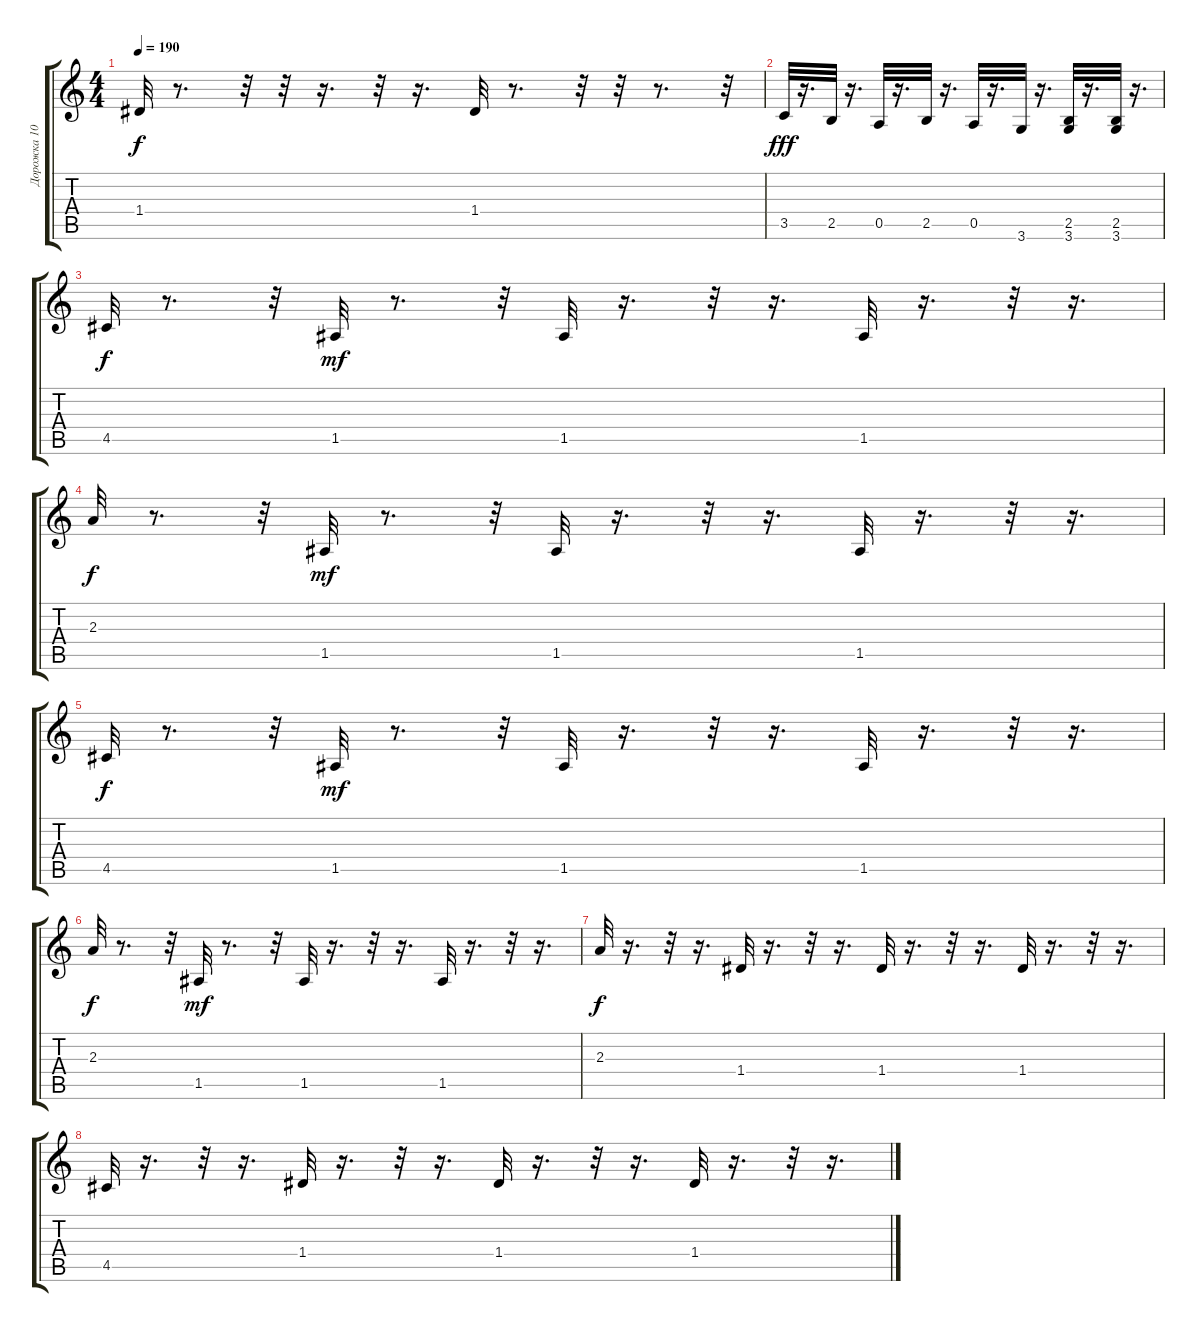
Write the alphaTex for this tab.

\track ("Дорожка 10" "Дорожка 10") {instrument acousticguitarnylon}
\staff {score tabs}
\tuning (E4 B3 G3 D3 A2 E2) {hide}
\ts (4 4)
\tempo 190
\clef g2
\ks c
1.4.32{dy f} r.8{d} r.32 r.32 r.16{d} r.32 r.16{d} 1.4.32 r.8{d} r.32 r.32 r.8{d} r.32 |
3.5.32{dy fff} r.16{d} 2.5.32 r.16{d} 0.5.32 r.16{d} 2.5.32 r.16{d} 0.5.32 r.16{d} 3.6.32 r.16{d} (2.5 3.6).32 r.16{d} (2.5 3.6).32 r.16{d} |
4.5.32{dy f} r.8{d} r.32 1.5.32{dy mf} r.8{d} r.32 1.5.32 r.16{d} r.32 r.16{d} 1.5.32 r.16{d} r.32 r.16{d} |
2.3.32{dy f} r.8{d} r.32 1.5.32{dy mf} r.8{d} r.32 1.5.32 r.16{d} r.32 r.16{d} 1.5.32 r.16{d} r.32 r.16{d} |
4.5.32{dy f} r.8{d} r.32 1.5.32{dy mf} r.8{d} r.32 1.5.32 r.16{d} r.32 r.16{d} 1.5.32 r.16{d} r.32 r.16{d} |
2.3.32{dy f} r.8{d} r.32 1.5.32{dy mf} r.8{d} r.32 1.5.32 r.16{d} r.32 r.16{d} 1.5.32 r.16{d} r.32 r.16{d} |
2.3.32{dy f} r.16{d} r.32 r.16{d} 1.4.32 r.16{d} r.32 r.16{d} 1.4.32 r.16{d} r.32 r.16{d} 1.4.32 r.16{d} r.32 r.16{d} |
4.5.32 r.16{d} r.32 r.16{d} 1.4.32 r.16{d} r.32 r.16{d} 1.4.32 r.16{d} r.32 r.16{d} 1.4.32 r.16{d} r.32 r.16{d}
